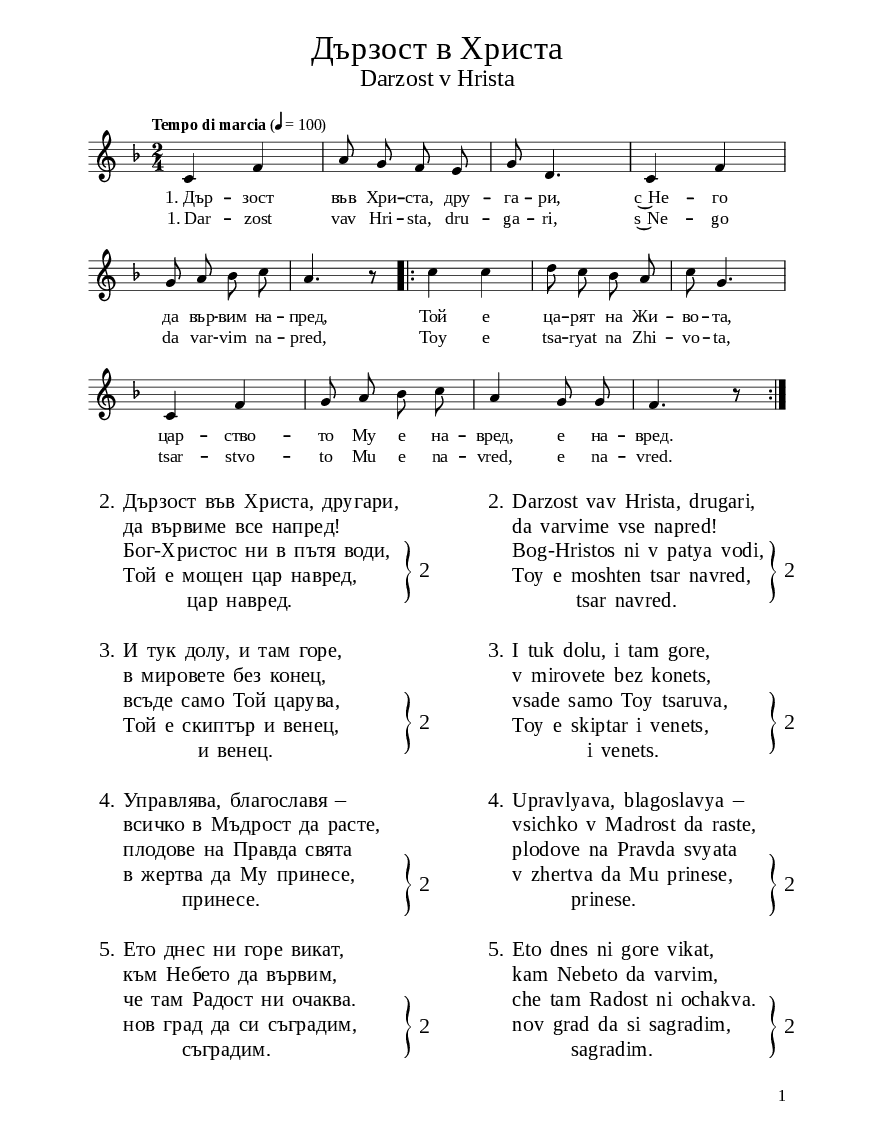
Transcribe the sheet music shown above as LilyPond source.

\version "2.24.0"

% include paper part and global functions
\include "include/globals.ily"


"rightBraces052_1" = \markup {
  \column {
    % repeat braces
    \translate #'(0 . -6.2 )
    \right-brace #30

    \translate #'(0 . -11.6 )
    \right-brace #30

    \translate #'(0 . -12.6 )
    \right-brace #30
    
       \translate #'(0 . -10.7 )
    \right-brace #30
 
  }
  \column {
    % repeat numbers
    \translate #'(0 . -6.7 )
    2

    \translate #'(0 . -14.6 )
    2

 \translate #'(0 . -15.6 )
    2

 \translate #'(0 . -13.7)
    2

  

  }
}

"rightBraces052_2" = \markup {
  \column {
    % repeat braces


    \translate #'(0 . -6.4 )
    \right-brace #30

    \translate #'(0 . -12.3 )
    \right-brace #30

    \translate #'(0 . -11 )
    \right-brace #30

   
  }
  \column {
    % repeat numbers
  
    \translate #'(0 . -7.2 )
    2

    \translate #'(0 . -14.7 )
    2

    \translate #'(0 . -15.0 )
    2

   
  }
}

\bookpart {
  \include "include/bookpart-paper.ily"
  \score {
    \include "include/score-layout.ily"

    \new Voice \absolute  {
      \clef treble
      \key f \major
      \time 2/4
      \tempoFunc "Tempo di marcia" 4 "100"
      \autoBeamOff
      \autoBeamOff
      c'4 f' | a'8 g' f' e' | g'8 d'4. | c'4 f' \break |
      g'8 a' bes' c'' | a'4. r8 \repeat volta 2 {
        | c''4 c'' | d''8 c'' bes' a' | c''8 g'4. \break |
        c'4  f'4 | g'8 a' bes' c'' a'4 g'8 g' | f'4. r8
      } \break
    }

    \addlyrics {
      "1. Дър" -- зост във Хри -- ста, дру -- га -- ри, с~Не -- го
      да вър -- вим на -- пред, Той е ца -- рят на Жи -- во -- та,
      цар -- ство -- то Му е на -- вред, е на -- вред.
    }

    \addlyrics {
      "1. Dar" -- zost vav Hri -- sta, dru -- ga -- ri, s~Ne -- go
      da var -- vim na -- pred, Toy e tsa -- ryat na Zhi -- vo -- ta,
      tsar -- stvo -- to Mu e na -- vred, e na -- vred.
    }

    \header {
      title = \titleFunc "Дързост в Христа" "Darzost v Hrista"
    }

    \midi{}

  } % score

  \markup \fontsize #bgCoupletFontSize {
    \hspace #1
    \override #`(baseline-skip . ,bgCoupletBaselineSkip)
    \column {
    

      \line {   2.  Дързост във Христа, другари,}

      \line {   "   " да вървиме все напред!}

      \line {   "   " Бог-Христос ни в пътя води,}

      \line {   "   " Той е мощен цар навред,}

      \line {   "               " цар навред.}
      \line {   "   "}

      \line {   3.  И тук долу, и там горе, }

      \line {   "   " в мировете без конец, }

      \line {   "   " всъде само Той царува, }

      \line {   "   " Той е скиптър и венец, }

      \line {   "                 " и венец. }
      \line {   "   "}
\line {   4.  Управлява, благославя – }

\line {   "   " всичко в Мъдрост да расте, }

\line {   "   " плодове на Правда свята }

\line {   "   " в жертва да Му принесе, }

\line {   "              " принесе. }

\line {   "   "}


\line {   5. Ето днес ни горе викат, }

\line {   "   " към Небето да вървим, }

\line {   "   " че там Радост ни очаква. }

\line {   "   " нов град да си съградим, }

\line {   "              " съградим. }

\line {   "   "}

    }\"rightBraces052_1"
    \hspace #5
    \override #`(baseline-skip . ,bgCoupletBaselineSkip)
    \column {
  
      \line {   2.  Darzost vav Hrista, drugari,}

      \line {   "   " da varvime vse napred!}

      \line {   "   " Bog-Hristos ni v patya vodi,}

      \line {   "   " Toy e moshten tsar navred,}

      \line {   "               " tsar navred.}
      \line {   "   "}
  

      \line {   3.  I tuk dolu, i tam gore, }

      \line {   "   " v mirovete bez konets, }

      \line {   "   " vsade samo Toy tsaruva, }

      \line {   "   " Toy e skiptar i venets, }

      \line {   "                 " i venets. }
      
      \line {   "   "}
\line {   4.  Upravlyava, blagoslavya – }

\line {   "   " vsichko v Madrost da raste, }

\line {   "   " plodove na Pravda svyata }

\line {   "   " v zhertva da Mu prinese, }

\line {   "              " prinese. }

\line {   "   "}


\line {   5. Eto dnes ni gore vikat, }

\line {   "   " kam Nebeto da varvim, }

\line {   "   " che tam Radost ni ochakva. }

\line {   "   " nov grad da si sagradim, }

\line {   "              " sagradim. }

\line {   "   "}
    } \"rightBraces052_1" %column
  } % markup

\pageBreak

\markup \fontsize #bgCoupletFontSize {
    \hspace #1
    \override #`(baseline-skip . ,bgCoupletBaselineSkip)
    \column {



\line {   6. От смъртта се не плашете, }

\line {   "   " не загива същността, }

\line {   "   " туй, що смърт зовеме тука, }

\line {   "   " за Небето е врата, }

\line {   "              " е врата. }

\line {   "   "}


\line {   7. С радост и хвалебни песни }

\line {   "   " ще прекрачим нейни праг, }

\line {   "   " а отвъд Христос ни чака, }

\line {   "   " все тъй кротък, все тъй благ, }

\line {   "            " все тъй благ. }

\line {   "   "}


\line {   8. И там Той ще ни научи, }

\line {   "   " тленното как да не тлей, }

\line {   "   " как с телото си човека }

\line {   "   " вечно може да живей, }

\line {   "             " да живей. }

}
\"rightBraces052_2"
\hspace #5
\override #`(baseline-skip . ,bgCoupletBaselineSkip)
\column {


\line {   6. Ot smartta se ne plashete, }

\line {   "   " ne zagiva sashtnostta, }

\line {   "   " tuy, shto smart zoveme tuka, }

\line {   "   " za Nebeto e vrata, }

\line {   "              " e vrata. }

\line {   "   "}


\line {   7. S radost i hvalebni pesni }

\line {   "   " shte prekrachim neyni prag, }

\line {   "   " a otvad Hristos ni chaka, }

\line {   "   " vse tay krotak, vse tay blag, }

\line {   "            " vse tay blag. }

\line {   "   "}


\line {   8. I tam Toy shte ni nauchi, }

\line {   "   " tlennoto kak da ne tley, }

\line {   "   " kak s teloto si choveka }

\line {   "   " vechno mozhe da zhivey, }

\line {   "             " da zhivey. }

    } %column
\"rightBraces052_2"
} % markup

\markup \empty-three

  % include foreign translation(s) of the song
  \version "2.24.0"

\markup \fill-line { \fontsize #deTitleFontSize "Kühnheit in Christus" }
\markup \null
\markup \null
\markup \fontsize #deCoupletFontSize {
  \hspace #-1
  \override #`(baseline-skip . ,deCoupletBaselineSkip)

\column {
     
     \line {  1. Kühnheit in Christus, Freunde, }

 \line { "   "auf das wir mit Ihm vorwärts gehen,}

 \line { "   "Er ist der König des Lebens, }

 \line { "   "Sein Königreich ist überall, ist überall.}
  \line { " " } 
 \line { 2. Kühnheit in Christus, Freunde,}
 
 \line { "   "auf das wir immer vorwärts gehen!}

 \line { "   "Gott-Christus führt uns auf dem Weg,}

 \line { "   "Er ist der mächtige König überall,}

 \line { "   "König überall.}
  \line { " " } 
 \line { 3. Und hier unten, und dort oben,}

 \line { "   "in den Universen ohne Enden,}

 \line { "   "überall herrscht nur Er,}

 \line { "   "Er ist das Zepter und die Krone,}

 \line { "   "und die Krone.}
  \line { " " } 
 \line { 4. Er herrscht, segnet  –}

 \line { "   "auf dass alles in Weisheit gedeiht,}

 \line { "   "auf das wir Ihm die Früchte}

 \line { "   "  der heiligen Gerechtigkeit }

 \line { "   "als Opfer bringen.}
 
    }
      \hspace #1
    \override #`(baseline-skip . ,deCoupletBaselineSkip)
    \column {
       \line { 5. Siehe, heute rufen sie uns nach oben,}

 \line { "   "auf das wir zum Himmel fahren,}

 \line { "   "weil uns dort die Freude erwartet –} 

 \line { "   "auf das wir eine neue Stadt errichten,}

 \line { "   "errichten.}
  \line { " " } 
 \line { 6. Fürchtet euch nicht vor dem Tod,}

 \line { "   "die Wesenheit vergeht nicht,}

 \line { "   "das, was wir hier Tod nennen,}

 \line { "   "ist für den Himmel ein Tor.}

 \line { "   "Ist ein Tor.}
  \line { " " } 
 \line { 7. Mit Freude und mit Lobeshymne}

 \line { "   "Werden wir ihre Schwelle übertreten,}

 \line { "   "und jenseits erwartet uns Christus}

 \line { "   "immer so sanft, immer so gütig,}

 \line { "   "immer so gütig.}
  \line { " " } 
 \line { 8. Und dort wird er uns lehren}

 \line { "   "wie das Vergängliche nicht vergeht,}

 \line { "   "wie der Mensch mit seinem Körper}

 \line { "   "ewig leben kann,}

 \line { "   "leben kann.}
    
    }
}


} % bookpart
